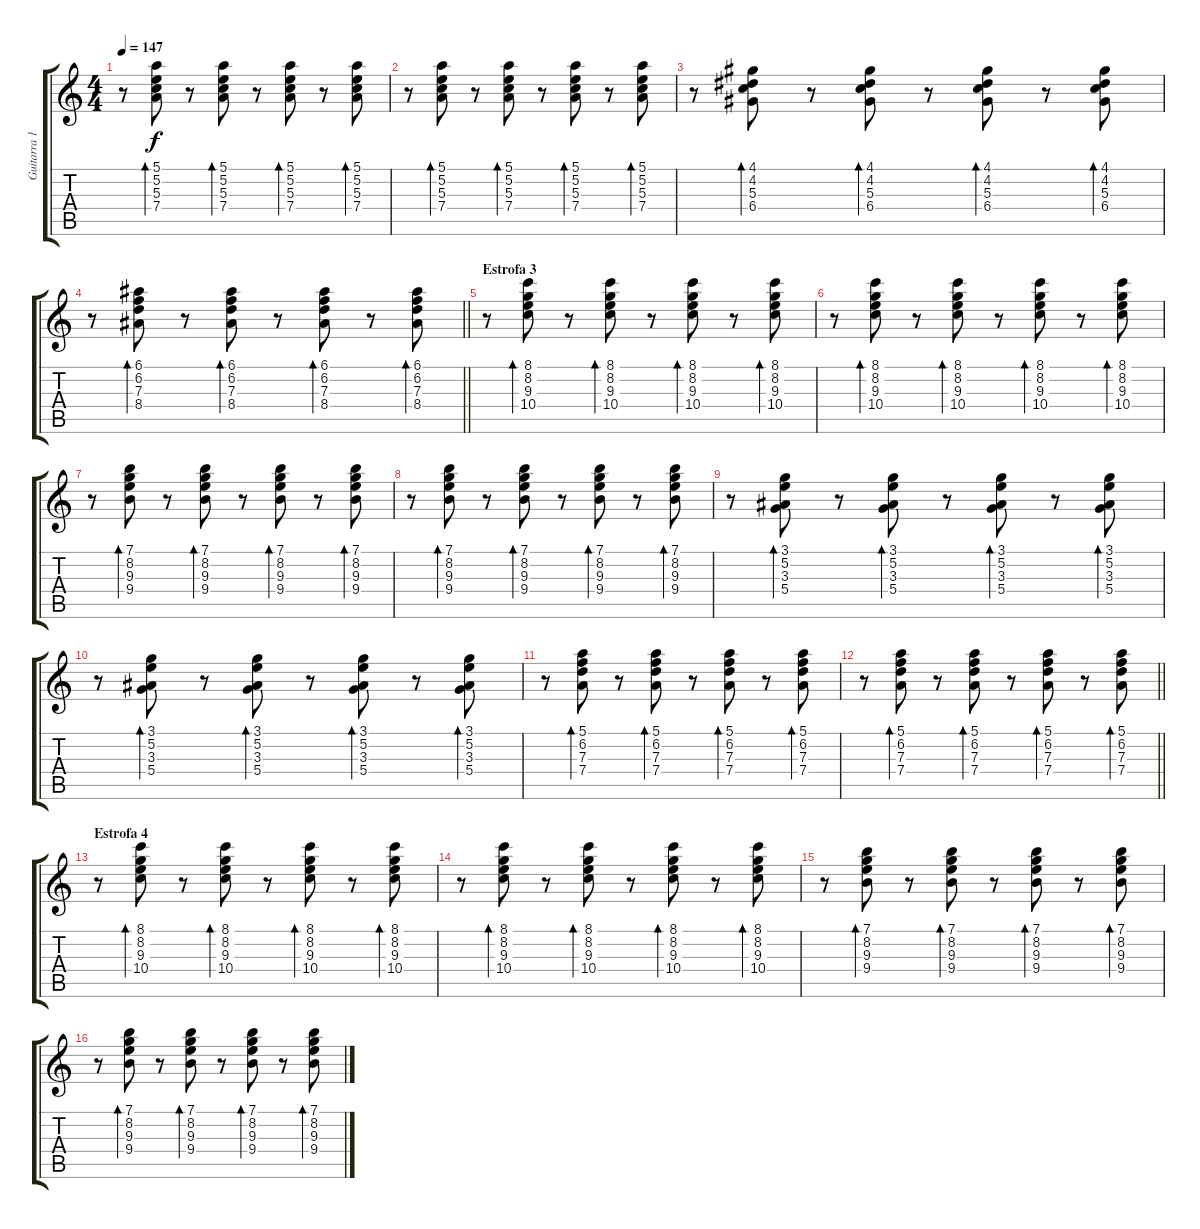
\track ("Guitarra 1" "Guitarra 1") {instrument electricguitarclean}
\staff {score tabs}
\tuning (E4 B3 G3 D3 A2 E2) {hide}
\ts (4 4)
\tempo 147
\clef g2
\ks c
r.8{dy f} (5.1 5.2 5.3 7.4).8{bd 60} r.8 (5.1 5.2 5.3 7.4).8{bd 60} r.8 (5.1 5.2 5.3 7.4).8{bd 60} r.8 (5.1 5.2 5.3 7.4).8{bd 60} |
r.8 (5.1 5.2 5.3 7.4).8{bd 60} r.8 (5.1 5.2 5.3 7.4).8{bd 60} r.8 (5.1 5.2 5.3 7.4).8{bd 60} r.8 (5.1 5.2 5.3 7.4).8{bd 60} |
r.8 (4.1 4.2 5.3 6.4).8{bd 60} r.8 (4.1 4.2 5.3 6.4).8{bd 60} r.8 (4.1 4.2 5.3 6.4).8{bd 60} r.8 (4.1 4.2 5.3 6.4).8{bd 60} |
\barLineRight lightlight
r.8 (6.1 6.2 7.3 8.4).8{bd 60} r.8 (6.1 6.2 7.3 8.4).8{bd 60} r.8 (6.1 6.2 7.3 8.4).8{bd 60} r.8 (6.1 6.2 7.3 8.4).8{bd 60} |
\section ("" "Estrofa 3")
r.8 (8.1 8.2 9.3 10.4).8{bd 60} r.8 (8.1 8.2 9.3 10.4).8{bd 60} r.8 (8.1 8.2 9.3 10.4).8{bd 60} r.8 (8.1 8.2 9.3 10.4).8{bd 60} |
r.8 (8.1 8.2 9.3 10.4).8{bd 60} r.8 (8.1 8.2 9.3 10.4).8{bd 60} r.8 (8.1 8.2 9.3 10.4).8{bd 60} r.8 (8.1 8.2 9.3 10.4).8{bd 60} |
r.8 (7.1 8.2 9.3 9.4).8{bd 60} r.8 (7.1 8.2 9.3 9.4).8{bd 60} r.8 (7.1 8.2 9.3 9.4).8{bd 60} r.8 (7.1 8.2 9.3 9.4).8{bd 60} |
r.8 (7.1 8.2 9.3 9.4).8{bd 60} r.8 (7.1 8.2 9.3 9.4).8{bd 60} r.8 (7.1 8.2 9.3 9.4).8{bd 60} r.8 (7.1 8.2 9.3 9.4).8{bd 60} |
r.8 (3.1 5.2 3.3 5.4).8{bd 60} r.8 (3.1 5.2 3.3 5.4).8{bd 60} r.8 (3.1 5.2 3.3 5.4).8{bd 60} r.8 (3.1 5.2 3.3 5.4).8{bd 60} |
r.8 (3.1 5.2 3.3 5.4).8{bd 60} r.8 (3.1 5.2 3.3 5.4).8{bd 60} r.8 (3.1 5.2 3.3 5.4).8{bd 60} r.8 (3.1 5.2 3.3 5.4).8{bd 60} |
r.8 (5.1 6.2 7.3 7.4).8{bd 60} r.8 (5.1 6.2 7.3 7.4).8{bd 60} r.8 (5.1 6.2 7.3 7.4).8{bd 60} r.8 (5.1 6.2 7.3 7.4).8{bd 60} |
\barLineRight lightlight
r.8 (5.1 6.2 7.3 7.4).8{bd 60} r.8 (5.1 6.2 7.3 7.4).8{bd 60} r.8 (5.1 6.2 7.3 7.4).8{bd 60} r.8 (5.1 6.2 7.3 7.4).8{bd 60} |
\section ("" "Estrofa 4")
r.8 (8.1 8.2 9.3 10.4).8{bd 60} r.8 (8.1 8.2 9.3 10.4).8{bd 60} r.8 (8.1 8.2 9.3 10.4).8{bd 60} r.8 (8.1 8.2 9.3 10.4).8{bd 60} |
r.8 (8.1 8.2 9.3 10.4).8{bd 60} r.8 (8.1 8.2 9.3 10.4).8{bd 60} r.8 (8.1 8.2 9.3 10.4).8{bd 60} r.8 (8.1 8.2 9.3 10.4).8{bd 60} |
r.8 (7.1 8.2 9.3 9.4).8{bd 60} r.8 (7.1 8.2 9.3 9.4).8{bd 60} r.8 (7.1 8.2 9.3 9.4).8{bd 60} r.8 (7.1 8.2 9.3 9.4).8{bd 60} |
r.8 (7.1 8.2 9.3 9.4).8{bd 60} r.8 (7.1 8.2 9.3 9.4).8{bd 60} r.8 (7.1 8.2 9.3 9.4).8{bd 60} r.8 (7.1 8.2 9.3 9.4).8{bd 60}
